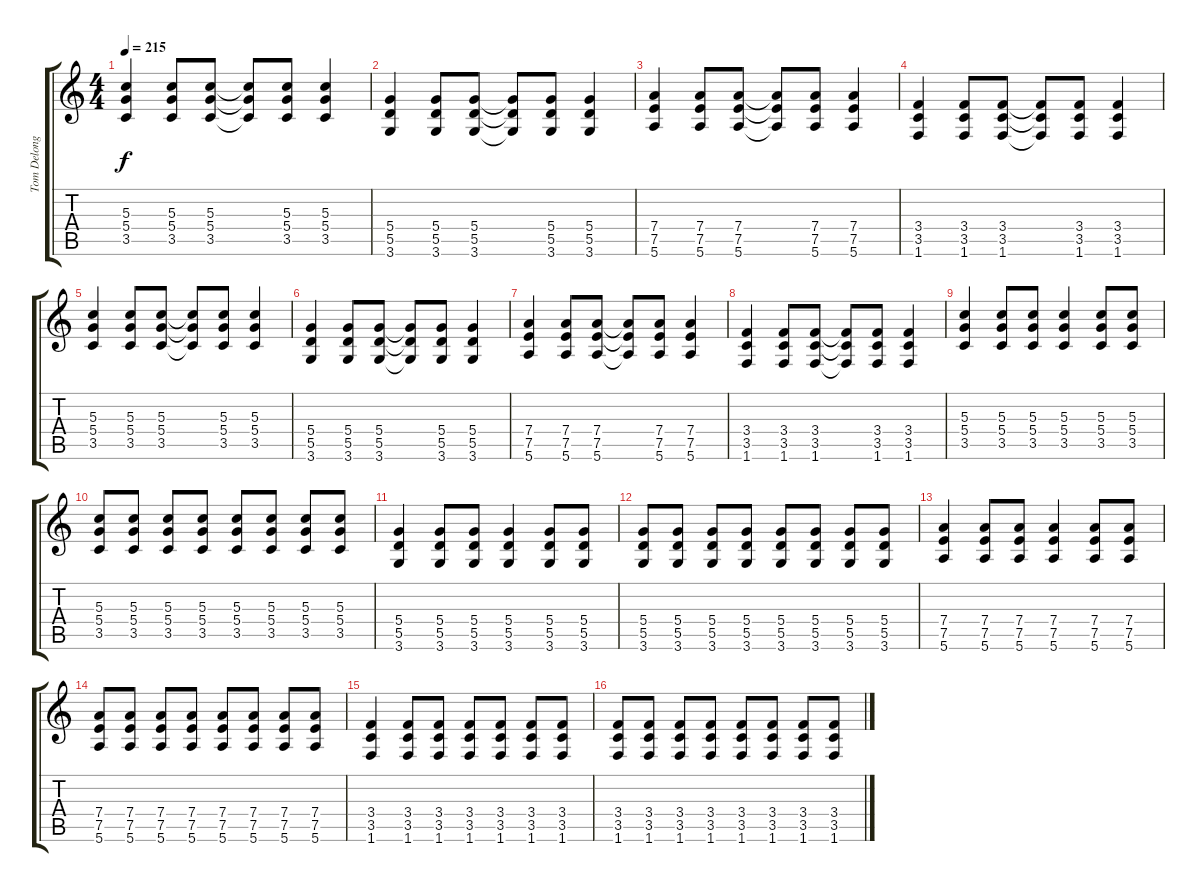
\track ("Tom Delong (Guitar 1)" "Tom Delong") {instrument distortionguitar}
\staff {score tabs}
\tuning (E4 B3 G3 D3 A2 E2) {hide}
\ts (4 4)
\tempo 215
\clef g2
\ks c
(5.3 5.4 3.5).4{dy f} (5.3 5.4 3.5).8 (5.3 5.4 3.5).8 (5.3{t} 5.4{t} 3.5{t}).8 (5.3 5.4 3.5).8 (5.3 5.4 3.5).4 |
(5.4 5.5 3.6).4 (5.4 5.5 3.6).8 (5.4 5.5 3.6).8 (5.4{t} 5.5{t} 3.6{t}).8 (5.4 5.5 3.6).8 (5.4 5.5 3.6).4 |
(7.4 7.5 5.6).4 (7.4 7.5 5.6).8 (7.4 7.5 5.6).8 (7.4{t} 7.5{t} 5.6{t}).8 (7.4 7.5 5.6).8 (7.4 7.5 5.6).4 |
(3.4 3.5 1.6).4 (3.4 3.5 1.6).8 (3.4 3.5 1.6).8 (3.4{t} 3.5{t} 1.6{t}).8 (3.4 3.5 1.6).8 (3.4 3.5 1.6).4 |
(5.3 5.4 3.5).4 (5.3 5.4 3.5).8 (5.3 5.4 3.5).8 (5.3{t} 5.4{t} 3.5{t}).8 (5.3 5.4 3.5).8 (5.3 5.4 3.5).4 |
(5.4 5.5 3.6).4 (5.4 5.5 3.6).8 (5.4 5.5 3.6).8 (5.4{t} 5.5{t} 3.6{t}).8 (5.4 5.5 3.6).8 (5.4 5.5 3.6).4 |
(7.4 7.5 5.6).4 (7.4 7.5 5.6).8 (7.4 7.5 5.6).8 (7.4{t} 7.5{t} 5.6{t}).8 (7.4 7.5 5.6).8 (7.4 7.5 5.6).4 |
(3.4 3.5 1.6).4 (3.4 3.5 1.6).8 (3.4 3.5 1.6).8 (3.4{t} 3.5{t} 1.6{t}).8 (3.4 3.5 1.6).8 (3.4 3.5 1.6).4 |
(5.3 5.4 3.5).4 (5.3 5.4 3.5).8 (5.3 5.4 3.5).8 (5.3 5.4 3.5).4 (5.3 5.4 3.5).8 (5.3 5.4 3.5).8 |
(5.3 5.4 3.5).8 (5.3 5.4 3.5).8 (5.3 5.4 3.5).8 (5.3 5.4 3.5).8 (5.3 5.4 3.5).8 (5.3 5.4 3.5).8 (5.3 5.4 3.5).8 (5.3 5.4 3.5).8 |
(5.4 5.5 3.6).4 (5.4 5.5 3.6).8 (5.4 5.5 3.6).8 (5.4 5.5 3.6).4 (5.4 5.5 3.6).8 (5.4 5.5 3.6).8 |
(5.4 5.5 3.6).8 (5.4 5.5 3.6).8 (5.4 5.5 3.6).8 (5.4 5.5 3.6).8 (5.4 5.5 3.6).8 (5.4 5.5 3.6).8 (5.4 5.5 3.6).8 (5.4 5.5 3.6).8 |
(7.4 7.5 5.6).4 (7.4 7.5 5.6).8 (7.4 7.5 5.6).8 (7.4 7.5 5.6).4 (7.4 7.5 5.6).8 (7.4 7.5 5.6).8 |
(7.4 7.5 5.6).8 (7.4 7.5 5.6).8 (7.4 7.5 5.6).8 (7.4 7.5 5.6).8 (7.4 7.5 5.6).8 (7.4 7.5 5.6).8 (7.4 7.5 5.6).8 (7.4 7.5 5.6).8 |
(3.4 3.5 1.6).4 (3.4 3.5 1.6).8 (3.4 3.5 1.6).8 (3.4 3.5 1.6).8 (3.4 3.5 1.6).8 (3.4 3.5 1.6).8 (3.4 3.5 1.6).8 |
(3.4 3.5 1.6).8 (3.4 3.5 1.6).8 (3.4 3.5 1.6).8 (3.4 3.5 1.6).8 (3.4 3.5 1.6).8 (3.4 3.5 1.6).8 (3.4 3.5 1.6).8 (3.4 3.5 1.6).8
